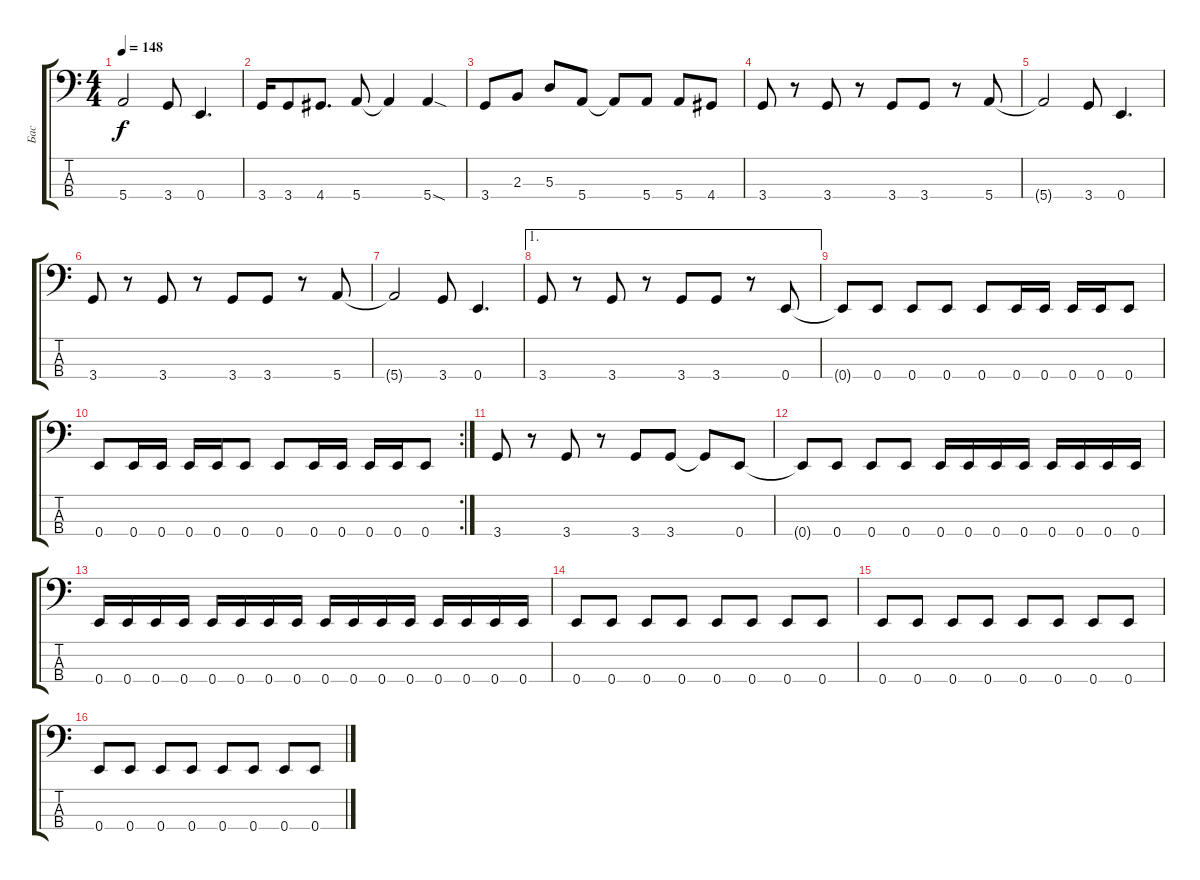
\track ("Бас" "Бас") {instrument electricbassfinger}
\staff {score tabs}
\tuning (G2 D2 A1 E1) {hide}
\ts (4 4)
\tempo 148
\clef f4
\ks c
5.4{t}.2{dy f} 3.4.8 0.4.4{d} |
3.4.16 3.4.8 4.4.8{d} 5.4.8 5.4{t}.4 5.4{sod}.4 |
3.4.8 2.3.8 5.3.8 5.4.8 5.4{t}.8 5.4.8 5.4.8 4.4.8 |
3.4.8 r.8 3.4.8 r.8 3.4.8 3.4.8 r.8 5.4.8 |
5.4{t}.2 3.4.8 0.4.4{d} |
3.4.8 r.8 3.4.8 r.8 3.4.8 3.4.8 r.8 5.4.8 |
5.4{t}.2 3.4.8 0.4.4{d} |
\ae 1
3.4.8 r.8 3.4.8 r.8 3.4.8 3.4.8 r.8 0.4.8 |
0.4{t}.8 0.4.8 0.4.8 0.4.8 0.4.8 0.4.16 0.4.16 0.4.16 0.4.16 0.4.8 |
\rc 2
0.4.8 0.4.16 0.4.16 0.4.16 0.4.16 0.4.8 0.4.8 0.4.16 0.4.16 0.4.16 0.4.16 0.4.8 |
3.4.8 r.8 3.4.8 r.8 3.4.8 3.4.8 3.4{t}.8 0.4.8 |
0.4{t}.8 0.4.8 0.4.8 0.4.8 0.4.16 0.4.16 0.4.16 0.4.16 0.4.16 0.4.16 0.4.16 0.4.16 |
0.4.16 0.4.16 0.4.16 0.4.16 0.4.16 0.4.16 0.4.16 0.4.16 0.4.16 0.4.16 0.4.16 0.4.16 0.4.16 0.4.16 0.4.16 0.4.16 |
0.4.8 0.4.8 0.4.8 0.4.8 0.4.8 0.4.8 0.4.8 0.4.8 |
0.4.8 0.4.8 0.4.8 0.4.8 0.4.8 0.4.8 0.4.8 0.4.8 |
0.4.8 0.4.8 0.4.8 0.4.8 0.4.8 0.4.8 0.4.8 0.4.8
